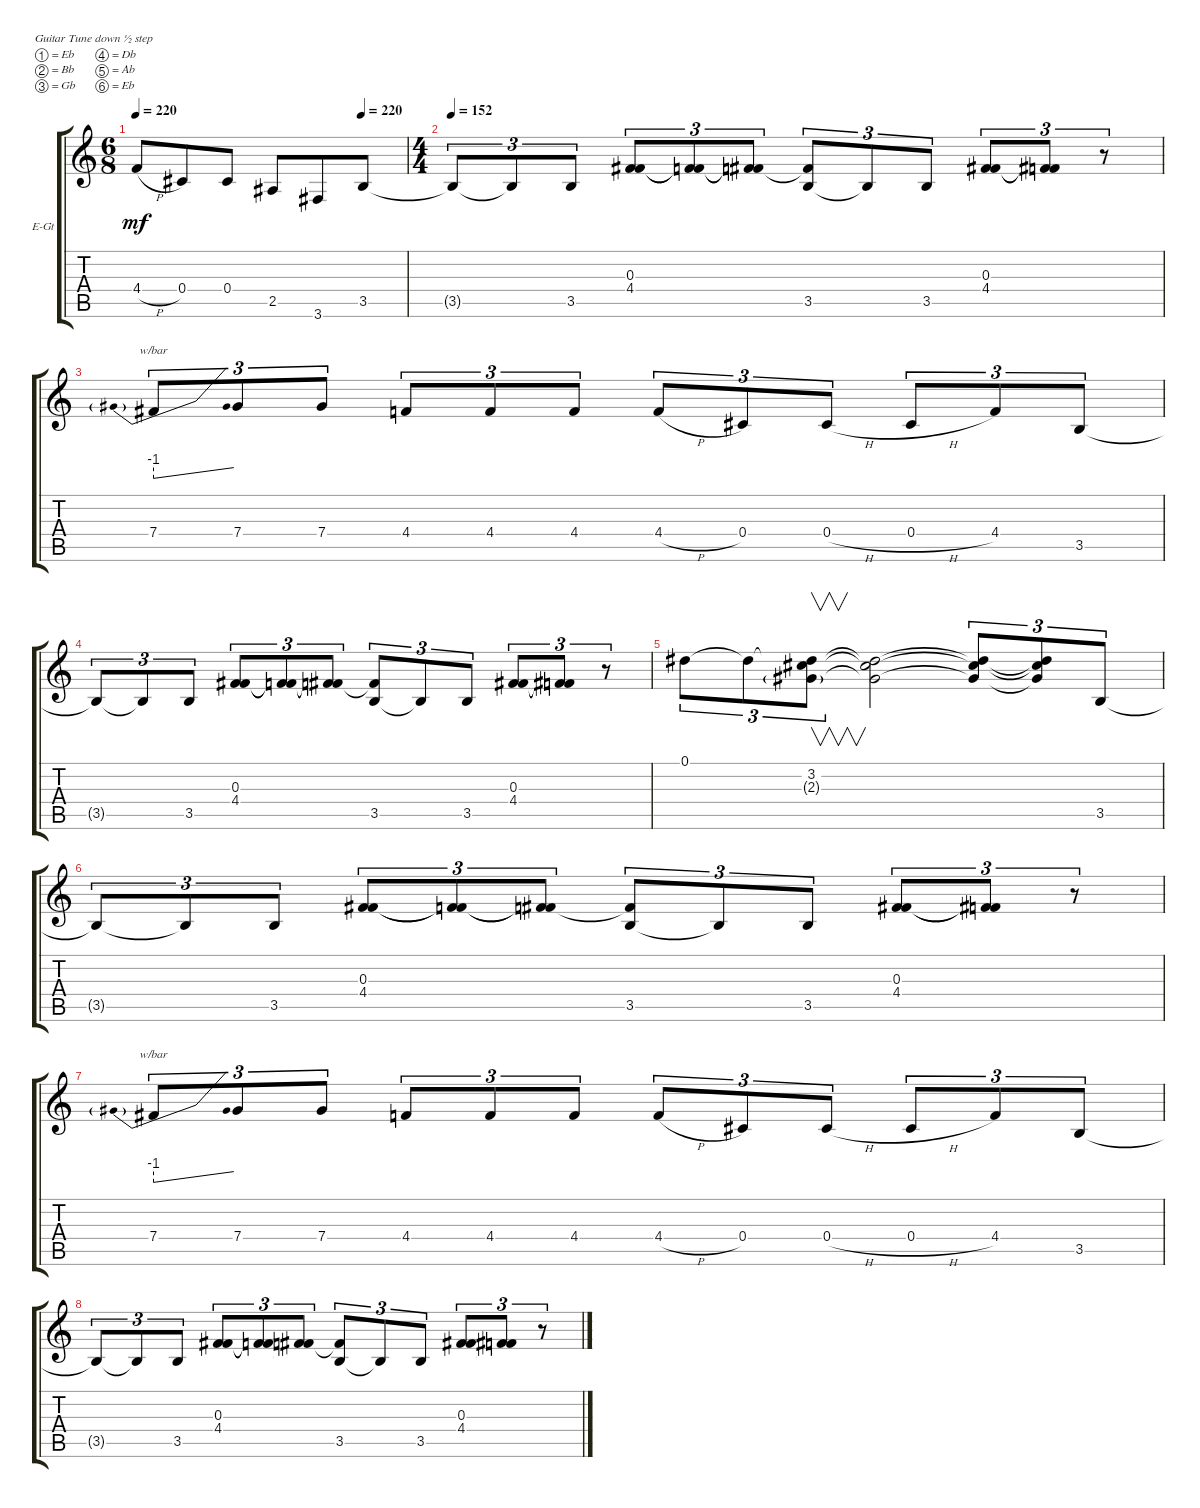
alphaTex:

\bracketExtendMode groupsimilarinstruments
\firstSystemTrackNameOrientation horizontal
\otherSystemsTrackNameOrientation horizontal
\track ("left" "E-Gt") {instrument distortionguitar}
\staff {score tabs}
\tuning (Eb4 Bb3 Gb3 Db3 Ab2 Eb2)
\ts (6 8)
\tempo 220
\tempo (220 0.833333)
\clef g2
\ks c
4.4{h}.8{dy mf} 0.4.8 0.4.8 2.5.8 3.6.8 3.5.8 |
\ts (4 4)
\tempo 152
3.5{t}.8{tu (3 2)} 3.5{t}.8{tu (3 2)} 3.5.8{tu (3 2)} (4.4 0.3).8{tu (3 2)} (0.3{t} 4.4{t}).8{tu (3 2)} (0.3{t} 4.4{t}).8{tu (3 2)} (3.5 4.4{t}).8{tu (3 2)} 3.5{t}.8{tu (3 2)} 3.5.8{tu (3 2)} (4.4 0.3).8{tu (3 2)} (4.4{t} 0.3{t}).8{tu (3 2)} r.8{tu (3 2)} |
7.4.8{tu (3 2) tbe (predivedive default 0 -4 30 0)} 7.4.8{tu (3 2)} 7.4.8{tu (3 2)} 4.4.8{tu (3 2)} 4.4.8{tu (3 2)} 4.4.8{tu (3 2)} 4.4{h}.8{tu (3 2)} 0.4.8{tu (3 2)} 0.4{h}.8{tu (3 2)} 0.4{h}.8{tu (3 2)} 4.4.8{tu (3 2)} 3.5.8{tu (3 2)} |
3.5{t}.8{tu (3 2)} 3.5{t}.8{tu (3 2)} 3.5.8{tu (3 2)} (4.4 0.3).8{tu (3 2)} (0.3{t} 4.4{t}).8{tu (3 2)} (0.3{t} 4.4{t}).8{tu (3 2)} (3.5 4.4{t}).8{tu (3 2)} 3.5{t}.8{tu (3 2)} 3.5.8{tu (3 2)} (4.4 0.3).8{tu (3 2)} (4.4{t} 0.3{t}).8{tu (3 2)} r.8{tu (3 2)} |
0.1.8{tu (3 2)} 0.1{t}.8{tu (3 2)} (2.3{g} 0.1{t} 3.2).8{v tu (3 2)} (2.3{t} 3.2{t} 0.1{t}).2 (0.1{t} 3.2{t} 2.3{t}).8{tu (3 2)} (0.1{t} 3.2{t} 2.3{t}).8{tu (3 2)} 3.5.8{tu (3 2)} |
3.5{t}.8{tu (3 2)} 3.5{t}.8{tu (3 2)} 3.5.8{tu (3 2)} (4.4 0.3).8{tu (3 2)} (0.3{t} 4.4{t}).8{tu (3 2)} (0.3{t} 4.4{t}).8{tu (3 2)} (3.5 4.4{t}).8{tu (3 2)} 3.5{t}.8{tu (3 2)} 3.5.8{tu (3 2)} (4.4 0.3).8{tu (3 2)} (4.4{t} 0.3{t}).8{tu (3 2)} r.8{tu (3 2)} |
7.4.8{tu (3 2) tbe (predivedive default 0 -4 30 0)} 7.4.8{tu (3 2)} 7.4.8{tu (3 2)} 4.4.8{tu (3 2)} 4.4.8{tu (3 2)} 4.4.8{tu (3 2)} 4.4{h}.8{tu (3 2)} 0.4.8{tu (3 2)} 0.4{h}.8{tu (3 2)} 0.4{h}.8{tu (3 2)} 4.4.8{tu (3 2)} 3.5.8{tu (3 2)} |
3.5{t}.8{tu (3 2)} 3.5{t}.8{tu (3 2)} 3.5.8{tu (3 2)} (4.4 0.3).8{tu (3 2)} (0.3{t} 4.4{t}).8{tu (3 2)} (0.3{t} 4.4{t}).8{tu (3 2)} (3.5 4.4{t}).8{tu (3 2)} 3.5{t}.8{tu (3 2)} 3.5.8{tu (3 2)} (4.4 0.3).8{tu (3 2)} (4.4{t} 0.3{t}).8{tu (3 2)} r.8{tu (3 2)}
